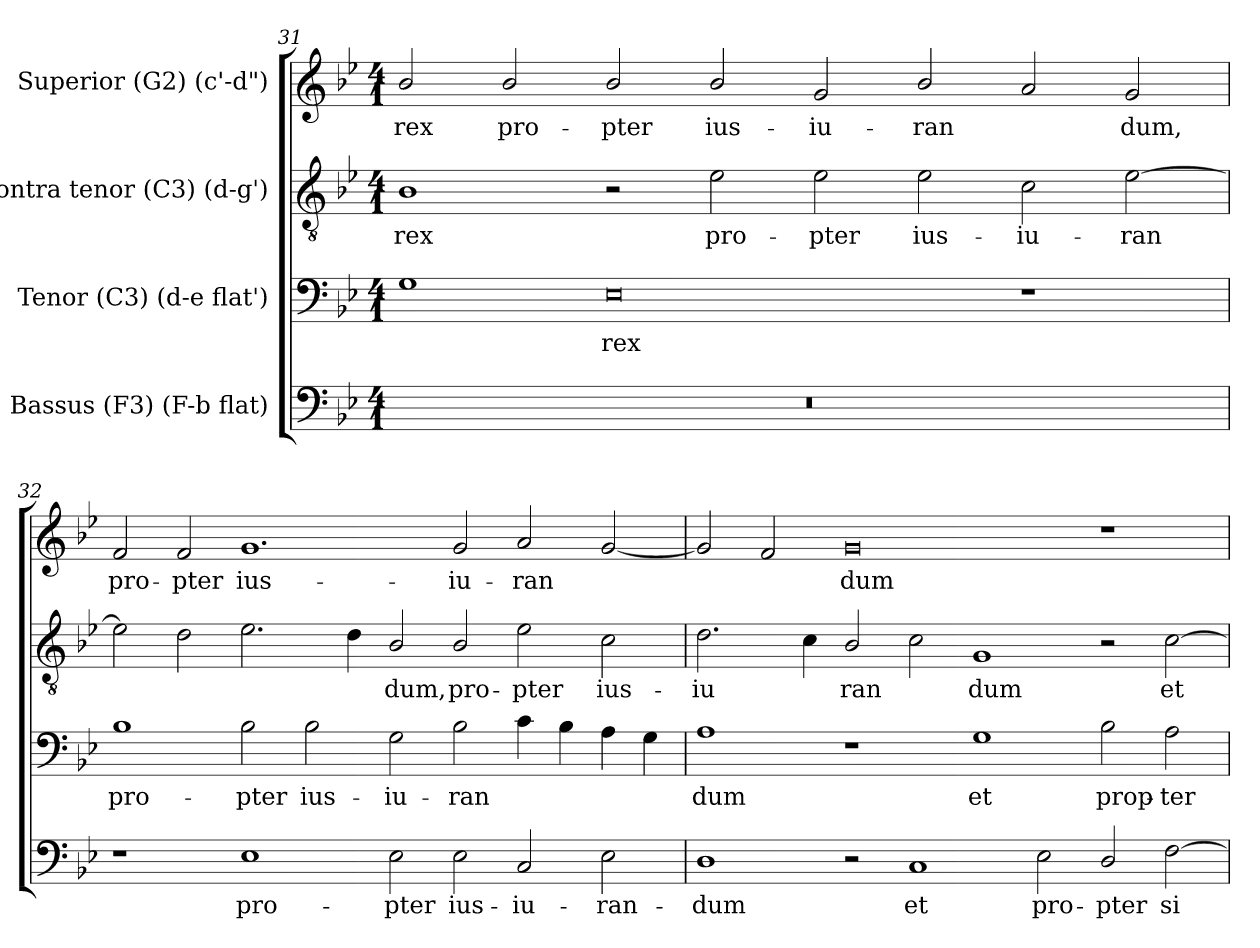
**kern	**text	**kern	**text	**kern	**text	**kern	**text
*part4	*part4	*part3	*part3	*part2	*part2	*part1	*part1
*staff4	*staff4	*staff3	*staff3	*staff2	*staff2	*staff1	*staff1
*I"Bassus (F3)  (F-b flat)	*	*I"Tenor (C3)  (d-e flat')	*	*I"Contra tenor (C3)  (d-g')	*	*I"Superior (G2)  (c'-d")	*
!!LO:PB:g=z
*clefF4	*	*clefF4	*	*clefGv2	*	*clefG2	*
*k[b-e-]	*	*k[b-e-]	*	*k[b-e-]	*	*k[b-e-]	*
*B-:	*	*B-:	*	*B-:	*	*B-:	*
*M4/1	*	*M4/1	*	*M4/1	*	*M4/1	*
=31	=31	=31	=31	=31	=31	=31	=31
!	!	!	!LO:LY:b:cj	!	!LO:LY:b:cj	!	!LO:LY:b:cj
00r	.	1G	.	1B-	rex	2b-/	rex
!	!	!	!	!	!	!	!LO:LY:b:cj
.	.	.	.	.	.	2b-/	pro-
!	!	!	!LO:LY:b:cj	!	!	!	!LO:LY:b:cj
.	.	0E-	rex	2r	.	2b-/	-pter
!	!	!	!	!	!LO:LY:b:cj	!	!LO:LY:b:cj
.	.	.	.	2e-\	pro-	2b-/	ius-
!	!	!	!	!	!LO:LY:b:cj	!	!LO:LY:b:cj
.	.	.	.	2e-\	-pter	2g/	-iu-
!	!	!	!	!	!LO:LY:b:cj	!	!LO:LY:b:cj
.	.	.	.	2e-\	ius-	2b-/	-ran-
!	!	!	!	!	!LO:LY:b:cj	!	!LO:LY:b:cj
.	.	1r	.	2c\	-iu-	2a/	--
!	!	!	!	!	!LO:LY:b:cj	!	!LO:LY:b:cj
.	.	.	.	[>2e-\	-ran-	2g/	-dum,
=32	=32	=32	=32	=32	=32	=32	=32
!	!	!	!LO:LY:b:cj	!	!LO:LY:b:cj	!	!LO:LY:b:cj
1r	.	1B-	pro-	2e-\]	--	2f/	pro-
!	!	!	!	!	!LO:LY:b:cj	!	!LO:LY:b:cj
.	.	.	.	2d\	--	2f/	-pter
!	!LO:LY:b:cj	!	!LO:LY:b:cj	!	!LO:LY:b:cj	!	!LO:LY:b:cj
1E-	pro-	2B-\	-pter	2.e-\	--	1.g	ius-
!	!	!	!LO:LY:b:cj	!	!	!	!
.	.	2B-\	ius-	.	.	.	.
!	!	!	!	!	!LO:LY:b:cj	!	!
.	.	.	.	4d\	--	.	.
!	!LO:LY:b:cj	!	!LO:LY:b:cj	!	!LO:LY:b:cj	!	!
2E-\	-pter	2G\	-iu-	2B-/	-dum,	.	.
!	!LO:LY:b:cj	!	!LO:LY:b:cj	!	!LO:LY:b:cj	!	!LO:LY:b:cj
2E-\	ius-	2B-\	-ran-	2B-/	pro-	2g/	-iu-
!	!LO:LY:b:cj	!	!LO:LY:b:cj	!	!LO:LY:b:cj	!	!LO:LY:b:cj
2C/	-iu-	4c\	--	2e-\	-pter	2a/	-ran-
!	!	!	!LO:LY:b:cj	!	!	!	!
.	.	4B-\	--	.	.	.	.
!	!LO:LY:b:cj	!	!LO:LY:b:cj	!	!LO:LY:b:cj	!	!LO:LY:b:cj
2E-\	-ran-	4A\	--	2c\	ius-	[<2g/	--
!	!	!	!LO:LY:b:cj	!	!	!	!
.	.	4G\	--	.	.	.	.
!!LO:LB:g=z
=33	=33	=33	=33	=33	=33	=33	=33
!	!LO:LY:b:cj	!	!LO:LY:b:cj	!	!LO:LY:b:cj	!	!LO:LY:b:cj
1D	-dum	1A	-dum	2.d\	-iu-	2g/]	--
!	!	!	!	!	!	!	!LO:LY:b:cj
.	.	.	.	.	.	2f/	--
!	!	!	!	!	!LO:LY:b:cj	!	!
.	.	.	.	4c\	--	.	.
!	!	!	!	!	!LO:LY:b:cj	!	!LO:LY:b:cj
2r	.	1r	.	2B-/	-ran-	0g	-dum
!	!LO:LY:b:cj	!	!	!	!LO:LY:b:cj	!	!
1C	et	.	.	2c\	--	.	.
!	!	!	!LO:LY:b:cj	!	!LO:LY:b:cj	!	!
.	.	1G	et	1G	-dum	.	.
!	!LO:LY:b:cj	!	!	!	!	!	!
2E-\	pro-	.	.	.	.	.	.
!	!LO:LY:b:cj	!	!LO:LY:b:cj	!	!	!	!
2D/	-pter	2B-\	prop-	2r	.	1r	.
!	!LO:LY:b:cj	!	!LO:LY:b:cj	!	!LO:LY:b:cj	!	!
[>2F\	si-	2A\	-ter	[>2c\	et	.	.
=	=	=	=	=	=	=	=
*-	*-	*-	*-	*-	*-	*-	*-
